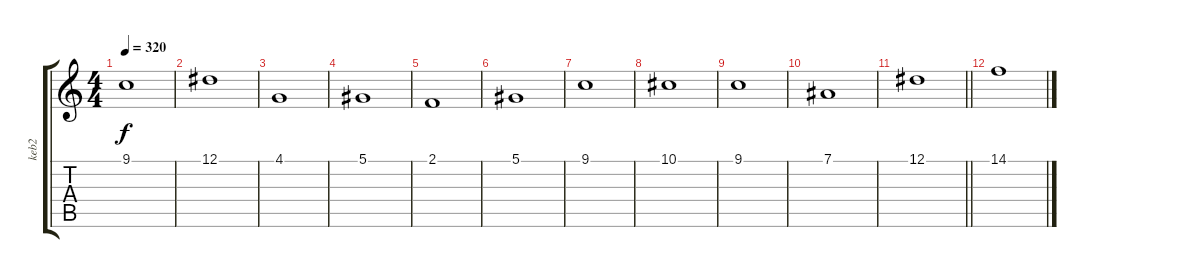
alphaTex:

\track ("keb2" "keb2") {instrument stringensemble1}
\staff {score tabs}
\tuning (Eb4 Bb3 Gb3 Db3 Ab2 Eb2) {hide}
\ts (4 4)
\tempo 320
\clef g2
\ks c
9.1.1{dy f} |
12.1.1 |
4.1.1 |
5.1.1 |
2.1.1 |
5.1.1 |
9.1.1 |
10.1.1 |
9.1.1 |
7.1.1 |
\barLineRight lightlight
12.1.1 |
14.1.1
